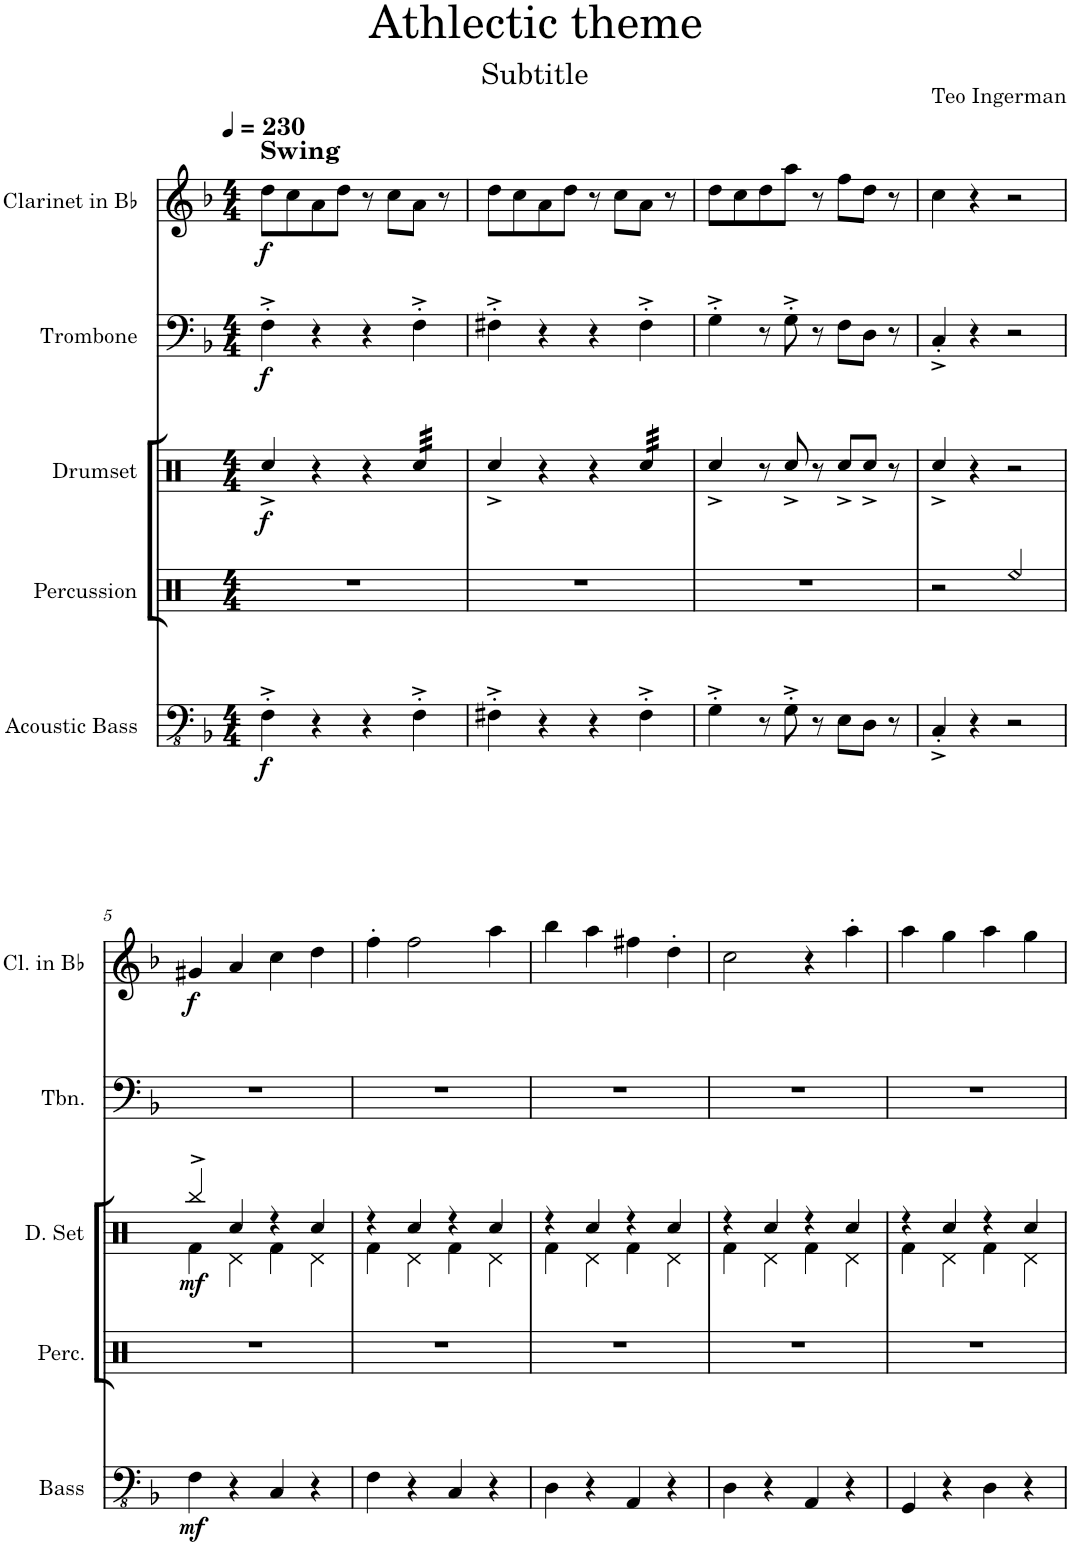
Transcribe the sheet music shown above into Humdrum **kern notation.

**kern	**dynam	**kern	**kern	**dynam	**kern	**dynam	**kern	**dynam
*part5	*part5	*part4	*part3	*part3	*part2	*part2	*part1	*part1
*staff5	*staff5	*staff4	*staff3	*staff3	*staff2	*staff2	*staff1	*staff1
*I"Acoustic Bass	*	*I"Percussion	*I"Drumset	*	*I"Trombone	*	*I"Clarinet in Bb	*
*I'Bass	*	*I'Perc.	*I'D. Set	*	*I'Tbn.	*	*I'Cl. in Bb	*
*clefFv4	*	*clefX	*clefX	*	*clefF4	*	*clefG2	*
*	*	*	*	*	*	*	*Trd1c2	*
*k[b-]	*	*k[]	*k[]	*	*k[b-]	*	*k[b-]	*
*M4/4	*	*M4/4	*M4/4	*	*M4/4	*	*M4/4	*
*MM230	*	*MM230	*MM230	*	*MM230	*	*MM230	*
=1	=1	=1	=1	=1	=1	=1	=1	=1
!	!	!	!	!	!	!	!LO:TX:a:B:t=Swing	!
!	!LO:DY:b	!	!	!LO:DY:b	!	!LO:DY:b	!	!LO:DY:b
4FF'^\	f	1r	4Rcc^/	f	4F'^\	f	8dd\L	f
.	.	.	.	.	.	.	8cc\	.
4r	.	.	4r	.	4r	.	8a\	.
.	.	.	.	.	.	.	8dd\J	.
4r	.	.	4r	.	4r	.	8r	.
.	.	.	.	.	.	.	8cc\L	.
*	*	*	*tremolo	*	*	*	*	*
4FF'^\	.	.	32Rcc/LLL	.	4F'^\	.	8a\J	.
.	.	.	32Rcc/	.	.	.	.	.
.	.	.	32Rcc/	.	.	.	.	.
.	.	.	32Rcc/	.	.	.	.	.
.	.	.	32Rcc/	.	.	.	8r	.
.	.	.	32Rcc/	.	.	.	.	.
.	.	.	32Rcc/	.	.	.	.	.
.	.	.	32Rcc/JJJ	.	.	.	.	.
*	*	*	*Xtremolo	*	*	*	*	*
=2	=2	=2	=2	=2	=2	=2	=2	=2
4FF#X'^\	.	1r	4Rcc^/	.	4F#X'^\	.	8dd\L	.
.	.	.	.	.	.	.	8cc\	.
4r	.	.	4r	.	4r	.	8a\	.
.	.	.	.	.	.	.	8dd\J	.
4r	.	.	4r	.	4r	.	8r	.
.	.	.	.	.	.	.	8cc\L	.
*	*	*	*tremolo	*	*	*	*	*
4FF#'^\	.	.	32Rcc/LLL	.	4F#'^\	.	8a\J	.
.	.	.	32Rcc/	.	.	.	.	.
.	.	.	32Rcc/	.	.	.	.	.
.	.	.	32Rcc/	.	.	.	.	.
.	.	.	32Rcc/	.	.	.	8r	.
.	.	.	32Rcc/	.	.	.	.	.
.	.	.	32Rcc/	.	.	.	.	.
.	.	.	32Rcc/JJJ	.	.	.	.	.
*	*	*	*Xtremolo	*	*	*	*	*
=3	=3	=3	=3	=3	=3	=3	=3	=3
4GG'^\	.	1r	4Rcc^/	.	4G'^\	.	8dd\L	.
.	.	.	.	.	.	.	8cc\	.
8r	.	.	8r	.	8r	.	8dd\	.
8GG'^\	.	.	8Rcc^/	.	8G'^\	.	8aa\J	.
8r	.	.	8r	.	8r	.	8r	.
8EE\L	.	.	8Rcc^/L	.	8F\L	.	8ff\L	.
8DD\J	.	.	8Rcc^/J	.	8D\J	.	8dd\J	.
8r	.	.	8r	.	8r	.	8r	.
=4	=4	=4	=4	=4	=4	=4	=4	=4
4CC'^/	.	2r	4Rcc^/	.	4C'^/	.	4cc\	.
4r	.	.	4r	.	4r	.	4r	.
!	!	!LO:N:head=diamond	!	!	!	!	!	!
2r	.	2Ree/	2r	.	2r	.	2r	.
!!LO:LB:g=z
=5	=5	=5	=5	=5	=5	=5	=5	=5
*k[b-]	*	*	*	*	*k[b-]	*	*k[b-]	*
*	*	*	*^	*	*	*	*	*
!	!LO:DY:b	!	!	!	!LO:DY:b	!	!	!	!LO:DY:b
4FF\	mf	1r	4Rbb^/	4Rf\	mf	1r	.	4g#X/	f
4r	.	.	4Rcc/	4Rd\	.	.	.	4a/	.
4CC/	.	.	4r	4Rf\	.	.	.	4cc\	.
4r	.	.	4Rcc/	4Rd\	.	.	.	4dd\	.
=6	=6	=6	=6	=6	=6	=6	=6	=6	=6
4FF\	.	1r	4r	4Rf\	.	1r	.	4ff'\	.
4r	.	.	4Rcc/	4Rd\	.	.	.	2ff\	.
4CC/	.	.	4r	4Rf\	.	.	.	.	.
4r	.	.	4Rcc/	4Rd\	.	.	.	4aa\	.
=7	=7	=7	=7	=7	=7	=7	=7	=7	=7
4DD\	.	1r	4r	4Rf\	.	1r	.	4bb-\	.
4r	.	.	4Rcc/	4Rd\	.	.	.	4aa\	.
4AAA/	.	.	4r	4Rf\	.	.	.	4ff#X\	.
4r	.	.	4Rcc/	4Rd\	.	.	.	4dd'\	.
=8	=8	=8	=8	=8	=8	=8	=8	=8	=8
4DD\	.	1r	4r	4Rf\	.	1r	.	2cc\	.
4r	.	.	4Rcc/	4Rd\	.	.	.	.	.
4AAA/	.	.	4r	4Rf\	.	.	.	4r	.
4r	.	.	4Rcc/	4Rd\	.	.	.	4aa'\	.
=9	=9	=9	=9	=9	=9	=9	=9	=9	=9
4GGG/	.	1r	4r	4Rf\	.	1r	.	4aa\	.
4r	.	.	4Rcc/	4Rd\	.	.	.	4gg\	.
4DD\	.	.	4r	4Rf\	.	.	.	4aa\	.
4r	.	.	4Rcc/	4Rd\	.	.	.	4gg\	.
*	*	*	*v	*v	*	*	*	*	*
=	=	=	=	=	=	=	=	=
*-	*-	*-	*-	*-	*-	*-	*-	*-
